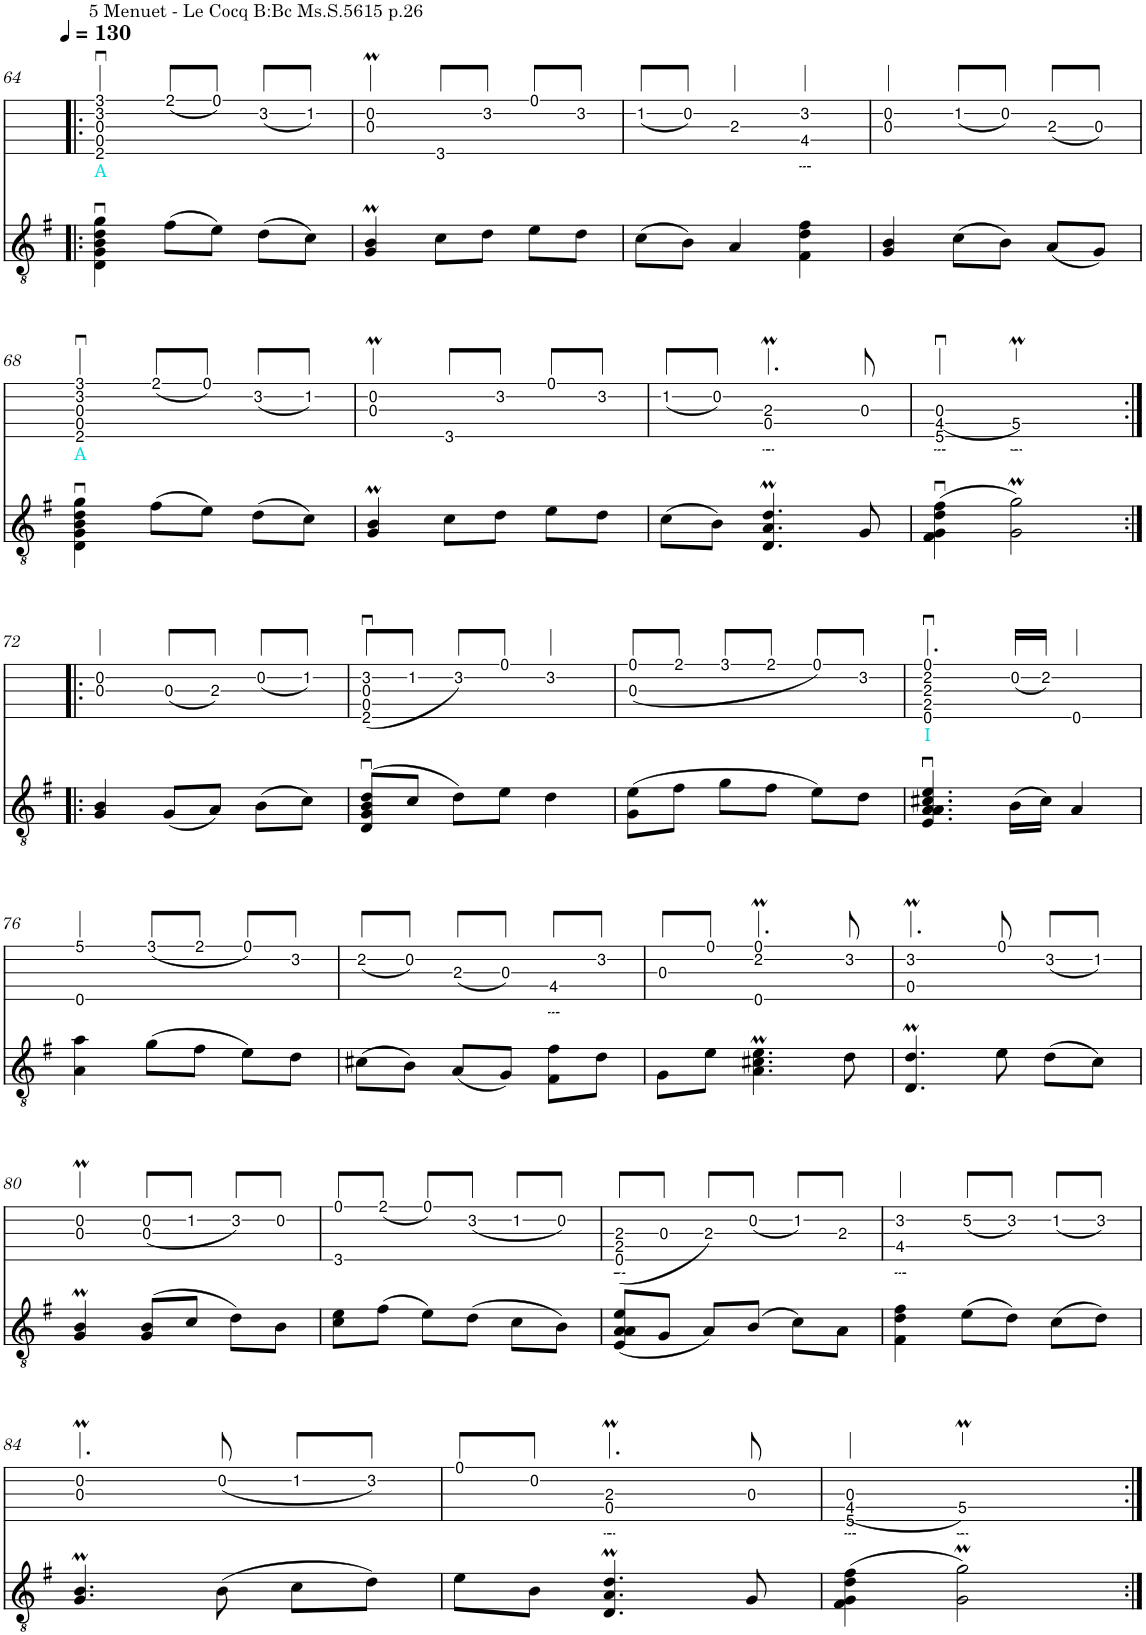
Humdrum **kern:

**kern	**kern
*part1	*part1
*staff2	*staff1
*I"Classical Guitar	*
*I'Guit.	*
!!LO:PB:g=z
*clefGv2	*
*k[f#]	*k[f#]
*M3/4	*M3/4
*MM130	*MM130
=64!|:	=64!|:
!	!LO:TX:a:t=5 Menuet - Le Cocq B&colon;Bc Ms.S.5615 p.26
!LO:TX:a:color=#00DCDC:t=A	!
4D\u 4G\u 4B\u 4d\u 4g\u	4B/u 4D/u 4G/u 4d/u 4g/u
8f#\L	(8f#/L
8e\J	8e/J)
8d\L	(8d/L
8c\J	8c/J)
=65	=65
4G/M 4B/M	4G/M 4B/M
8c\L	8c/L
8d\J	8d/J
8e\L	8e/L
8d\J	8d/J
=66	=66
8c\L	(8c/L
8B\J	8B/J)
4A/	4A/
4F#\ 4d\ 4f#\	4f#i/ 4F#/ 4d/
=67	=67
4G/ 4B/	4G/ 4B/
8c\L	(8c/L
8B\J	8B/J)
8A/L	(8A/L
8G/J	8G/J)
!!LO:LB:g=z
=68	=68
!LO:TX:a:color=#00DCDC:t=A	!
4D\u 4G\u 4B\u 4d\u 4g\u	4B/u 4D/u 4G/u 4d/u 4g/u
8f#\L	(8f#/L
8e\J	8e/J)
8d\L	(8d/L
8c\J	8c/J)
=69	=69
4G/M 4B/M	4G/M 4B/M
8c\L	8c/L
8d\J	8d/J
8e\L	8e/L
8d\J	8d/J
=70	=70
8c\L	(8c/L
8B\J	8B/J)
4.D/M 4.A/M 4.d/M	4.di/W 4.D/W 4.A/W
8G/	8G/
=71	=71
4F#\u 4G\u 4d\u 4f#\u	(4f#i/u 4d/u 4F#/u 4G/u
2G\M 2g\M	2gi/W 2G/W)
!!LO:LB:g=z
=72:|!|:	=72:|!|:
4G/ 4B/	4G/ 4B/
8G/L	(8G/L
8A/J	8A/J)
8B\L	(8B/L
8c\J	8c/J)
=73	=73
8D/u 8G/u 8B/u 8d/uL	(8B/u 8D/u 8G/u 8d/uL
8c/J	8c/J
8d\L	8d/L)
8e\J	8e/J
4d\	4d/
=74	=74
8G\ 8e\L	(8G/ 8e/L
8f#\J	8f#/J
8g\L	8g/L
8f#\J	8f#/J
8e\L	8e/L)
8d\J	8d/J
=75	=75
!LO:TX:a:color=#00DCDC:t=I	!
4.E/u 4.A/u 4.A/u 4.c#X/u 4.e/u	4.A/u 4.E/u 4.A/u 4.c#X/u 4.e/u
16B\LL	(16B/LL
16c#\JJ	16c#/JJ)
4A/	4A/
!!LO:LB:g=z
=76	=76
4A\ 4a\	4A/ 4a/
8g\L	(8g/L
8f#\J	8f#/J
8e\L	8e/L)
8d\J	8d/J
=77	=77
8c#X\L	(8c#X/L
8B\J	8B/J)
8A/L	(8A/L
8G/J	8G/J)
8F#\ 8f#\L	8f#i/ 8F#/L
8d\J	8d/J
=78	=78
8G\L	8G/L
8e\J	8e/J
4.A\M 4.c#X\M 4.e\M	4.A/M 4.c#X/M 4.e/M
8d\	8d/
=79	=79
4.D/M 4.d/M	4.D/M 4.d/M
8e\	8e/
8d\L	(8d/L
8c\J	8c/J)
!!LO:LB:g=z
=80	=80
4G/M 4B/M	4G/M 4B/M
8G/ 8B/L	(8G/ 8B/L
8c/J	8c/J
8d\L	8d/L)
8B\J	8B/J
=81	=81
8c\ 8e\L	8c/ 8e/L
8f#\J	(8f#/J
8e\L	8e/L)
8d\J	(8d/J
8c\L	8c/L
8B\J	8B/J)
=82	=82
8E/ 8A/ 8A/ 8e/L	(8ei/ 8A/ 8E/ 8A/L
8G/J	8G/J
8A/L	8A/L)
8B/J	(8B/J
8c\L	8c/L)
8A\J	8A/J
=83	=83
4F#\ 4d\ 4f#\	4f#i/ 4F#/ 4d/
8e\L	(8e/L
8d\J	8d/J)
8c\L	(8c/L
8d\J	8d/J)
!!LO:LB:g=z
=84	=84
4.G/M 4.B/M	4.G/M 4.B/M
8B\	(8B/
8c\L	8c/L
8d\J	8d/J)
=85	=85
8e\L	8e/L
8B\J	8B/J
4.D/M 4.A/M 4.d/M	4.di/W 4.D/W 4.A/W
8G/	8G/
=86	=86
4F#\ 4G\ 4d\ 4f#\	(4f#i/ 4d/ 4F#/ 4G/
2G\M 2g\M	2gi/W 2G/W)
=:|!	=:|!
*-	*-
